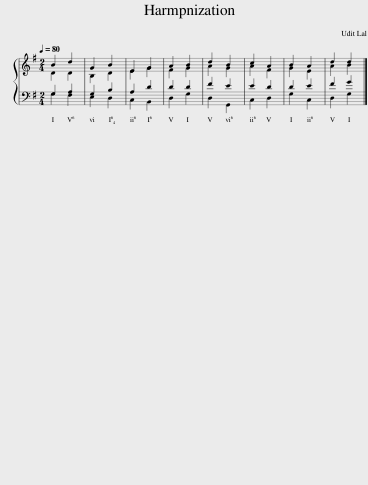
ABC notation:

X:1
%%score { ( 1 2 ) | ( 3 4 ) }
L:1/8
Q:1/4=80
M:2/4
I:linebreak $
K:G
V:1 treble
V:2 treble
V:3 bass
V:4 bass
V:1
 D2 D2 | B,2 D2 | E2 G2 | F2 G2 | d2 B2 | %5
 c2 A2 | B2 A2 | d2 d2 |] %8
V:2
 B2 d2 | G2 B2 | E2 G2 | A2 B2 | A2 G2 | %5
 A2 F2 | G2 E2 | A2 B2 |] %8
V:3
 G,2 F,2 | E,2 D,2 | C,2 B,,2 | D,2 G,2 | D,2 G,,2 | %5
 C,2 D,2 | G,2 C,2 | D,2 G,2 |] %8
V:4
 G,2 A,2 | G,2 B,2 | A,2 D2 | D2 D2 | F2 E2 | %5
 E2 D2 | D2 E2 | F2 G2 |] %8
